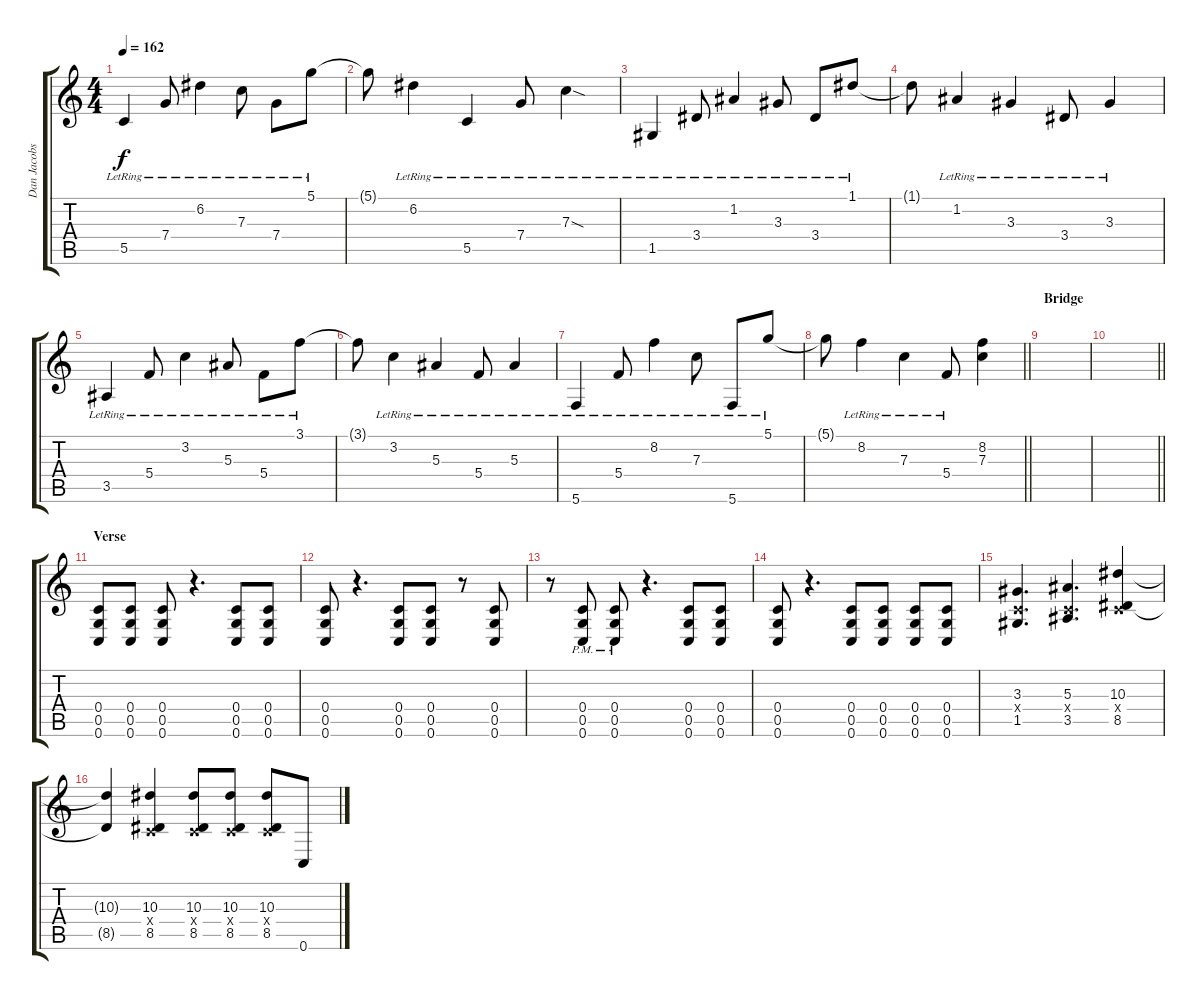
\track ("Dan Jacobs" "Dan Jacobs") {instrument distortionguitar}
\staff {score tabs}
\tuning (D4 A3 F3 C3 G2 C2) {hide}
\ts (4 4)
\tempo 162
\clef g2
\ks c
5.5{lr}.4{dy f} 7.4{lr}.8 6.2{lr}.4 7.3{lr}.8 7.4{lr}.8 5.1{lr}.8 |
5.1{t}.8 6.2{lr}.4 5.5{lr}.4 7.4{lr}.8 7.3{sod lr}.4 |
1.5{lr}.4 3.4{lr}.8 1.2{lr}.4 3.3{lr}.8 3.4{lr}.8 1.1{lr}.8 |
1.1{t}.8 1.2{lr}.4 3.3{lr}.4 3.4{lr}.8 3.3{lr}.4 |
3.5{lr}.4 5.4{lr}.8 3.2{lr}.4 5.3{lr}.8 5.4{lr}.8 3.1{lr}.8 |
3.1{t}.8 3.2{lr}.4 5.3{lr}.4 5.4{lr}.8 5.3{lr}.4 |
5.6{lr}.4 5.4{lr}.8 8.2{lr}.4 7.3{lr}.8 5.6{lr}.8 5.1{lr}.8 |
\barLineRight lightlight
5.1{t}.8 8.2{lr}.4 7.3{lr}.4 5.4{lr}.8 (8.2 7.3).4 |
\section ("" "Bridge")
|
\barLineRight lightlight
|
\section ("" "Verse")
(0.4 0.5 0.6).8 (0.4 0.5 0.6).8 (0.4 0.5 0.6).8 r.4{d} (0.4 0.5 0.6).8 (0.4 0.5 0.6).8 |
(0.4 0.5 0.6).8 r.4{d} (0.4 0.5 0.6).8 (0.4 0.5 0.6).8 r.8 (0.4 0.5 0.6).8 |
r.8 (0.4{pm} 0.5{pm} 0.6{pm}).8 (0.4{pm} 0.5{pm} 0.6{pm}).8 r.4{d} (0.4 0.5 0.6).8 (0.4 0.5 0.6).8 |
(0.4 0.5 0.6).8 r.4{d} (0.4 0.5 0.6).8 (0.4 0.5 0.6).8 (0.4 0.5 0.6).8 (0.4 0.5 0.6).8 |
(3.3 0.4{x} 1.5).4{d} (5.3 0.4{x} 3.5).4{d} (10.3 0.4{x} 8.5).4 |
(10.3{t} 8.5{t}).4 (10.3 0.4{x} 8.5).4 (10.3 0.4{x} 8.5).8 (10.3 0.4{x} 8.5).8 (10.3 0.4{x} 8.5).8 0.6.8
